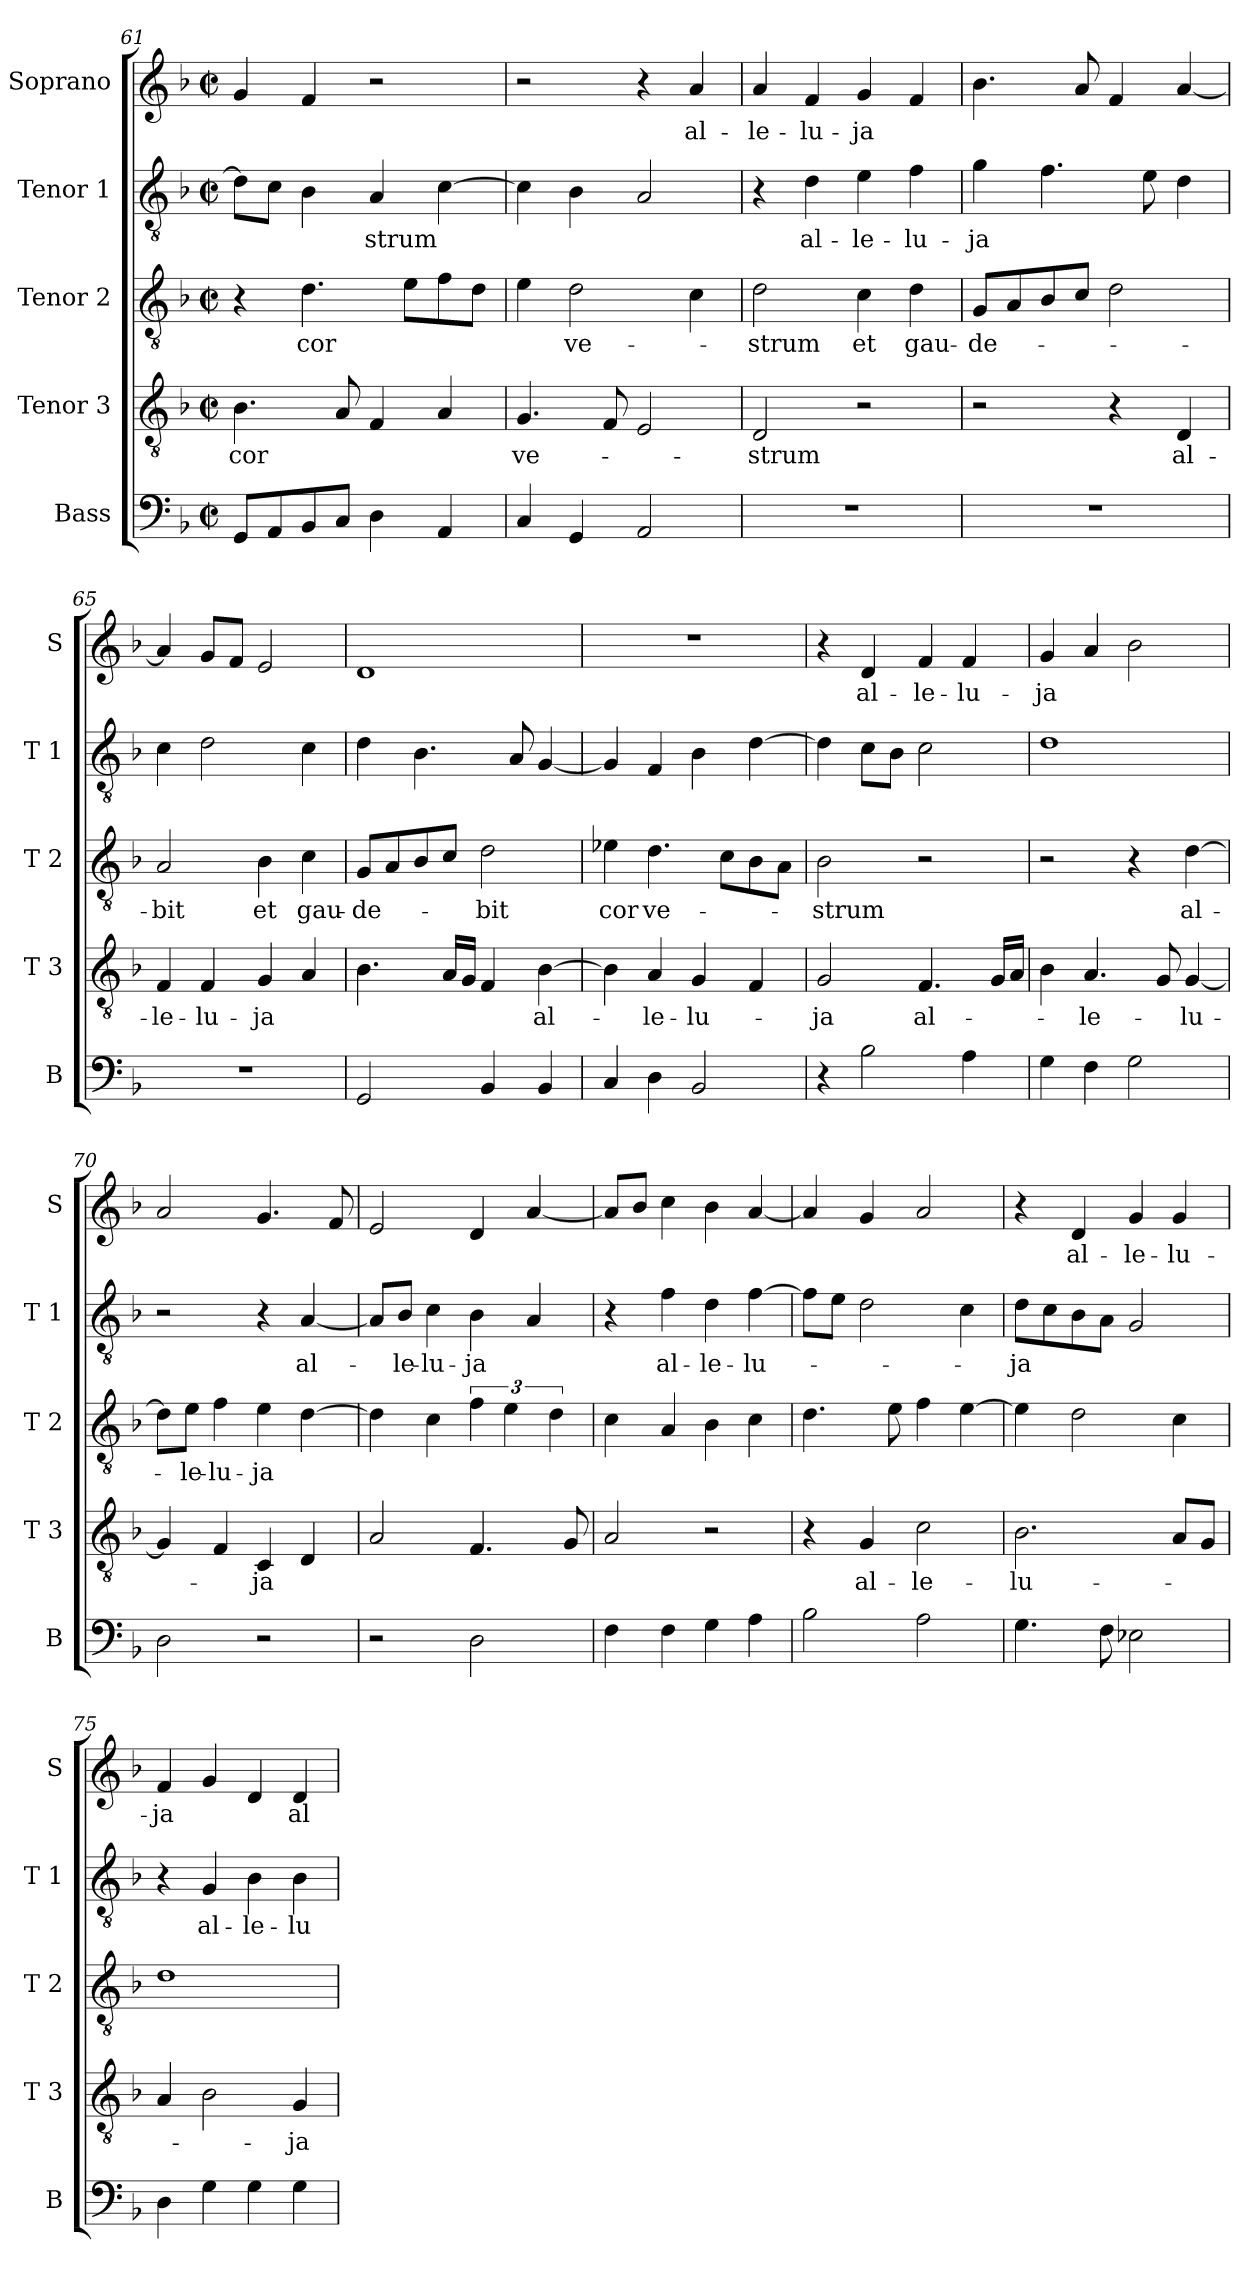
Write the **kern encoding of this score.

**kern	**kern	**text	**kern	**text	**kern	**text	**kern	**text
*part5	*part4	*part4	*part3	*part3	*part2	*part2	*part1	*part1
*staff5	*staff4	*staff4	*staff3	*staff3	*staff2	*staff2	*staff1	*staff1
*I"Bass	*I"Tenor 3	*	*I"Tenor 2	*	*I"Tenor 1	*	*I"Soprano	*
*I'B	*I'T 3	*	*I'T 2	*	*I'T 1	*	*I'S	*
*clefF4	*clefGv2	*	*clefGv2	*	*clefGv2	*	*clefG2	*
*k[b-]	*k[b-]	*	*k[b-]	*	*k[b-]	*	*k[b-]	*
*F:	*F:	*	*F:	*	*F:	*	*F:	*
*M2/2	*M2/2	*	*M2/2	*	*M2/2	*	*M2/2	*
*met(c|)	*met(c|)	*	*met(c|)	*	*met(c|)	*	*met(c|)	*
=61	=61	=61	=61	=61	=61	=61	=61	=61
!	!	!LO:LY:b	!	!	!	!	!	!
8GG/L	4.B-\	cor	4r	.	8d\L]	.	4g/	.
8AA/	.	.	.	.	8c\J	.	.	.
!	!	!	!	!LO:LY:b	!	!	!	!
8BB-/	.	.	4.d\	cor	4B-\	.	4f/	.
8C/J	8A/	.	.	.	.	.	.	.
!	!	!	!	!	!	!LO:LY:b	!	!
4D\	4F/	.	.	.	4A/	-strum	2r	.
.	.	.	8e\L	.	.	.	.	.
4AA/	4A/	.	8f\	.	[4c\	.	.	.
.	.	.	8d\J	.	.	.	.	.
=62	=62	=62	=62	=62	=62	=62	=62	=62
!	!	!LO:LY:b	!	!	!	!	!	!
4C/	4.G/	ve-	4e\	.	4c\]	.	2r	.
!	!	!	!	!LO:LY:b	!	!	!	!
4GG/	.	.	2d\	ve-	4B-\	.	.	.
.	8F/	.	.	.	.	.	.	.
2AA/	2E/	.	.	.	2A/	.	4r	.
!	!	!	!	!	!	!	!	!LO:LY:b
.	.	.	4c\	.	.	.	4a/	al-
=63	=63	=63	=63	=63	=63	=63	=63	=63
!	!	!LO:LY:b	!	!LO:LY:b	!	!	!	!LO:LY:b
1r	2D/	-strum	2d\	-strum	4r	.	4a/	-le-
!	!	!	!	!	!	!LO:LY:b	!	!LO:LY:b
.	.	.	.	.	4d\	al-	4f/	-lu-
!	!	!	!	!LO:LY:b	!	!LO:LY:b	!	!LO:LY:b
.	2r	.	4c\	et	4e\	-le-	4g/	-ja
!	!	!	!	!LO:LY:b	!	!LO:LY:b	!	!
.	.	.	4d\	gau-	4f\	-lu-	4f/	.
!!LO:LB:g=z
=64	=64	=64	=64	=64	=64	=64	=64	=64
!	!	!	!	!LO:LY:b	!	!LO:LY:b	!	!
1r	2r	.	8G/L	-de-	4g\	-ja	4.b-\	.
.	.	.	8A/	.	.	.	.	.
.	.	.	8B-/	.	4.f\	.	.	.
.	.	.	8c/J	.	.	.	8a/	.
.	4r	.	2d\	.	.	.	4f/	.
.	.	.	.	.	8e\	.	.	.
!	!	!LO:LY:b	!	!	!	!	!	!
.	4D/	al-	.	.	4d\	.	[4a/	.
=65	=65	=65	=65	=65	=65	=65	=65	=65
!	!	!LO:LY:b	!	!LO:LY:b	!	!	!	!
1r	4F/	-le-	2A/	-bit	4c\	.	4a/]	.
!	!	!LO:LY:b	!	!	!	!	!	!
.	4F/	-lu-	.	.	2d\	.	8g/L	.
.	.	.	.	.	.	.	8f/J	.
!	!	!LO:LY:b	!	!LO:LY:b	!	!	!	!
.	4G/	-ja	4B-\	et	.	.	2e/	.
!	!	!	!	!LO:LY:b	!	!	!	!
.	4A/	.	4c\	gau-	4c\	.	.	.
=66	=66	=66	=66	=66	=66	=66	=66	=66
!	!	!	!	!LO:LY:b	!	!	!	!
2GG/	4.B-\	.	8G/L	-de-	4d\	.	1d	.
.	.	.	8A/	.	.	.	.	.
.	.	.	8B-/	.	4.B-\	.	.	.
.	16A/LL	.	8c/J	.	.	.	.	.
.	16G/JJ	.	.	.	.	.	.	.
!	!	!	!	!LO:LY:b	!	!	!	!
4BB-/	4F/	.	2d\	-bit	.	.	.	.
.	.	.	.	.	8A/	.	.	.
!	!	!LO:LY:b	!	!	!	!	!	!
4BB-/	[4B-\	al-	.	.	[4G/	.	.	.
=67	=67	=67	=67	=67	=67	=67	=67	=67
!	!	!	!	!LO:LY:b	!	!	!	!
4C/	4B-\]	.	4e-X\	cor	4G/]	.	1r	.
!	!	!LO:LY:b	!	!LO:LY:b	!	!	!	!
4D\	4A/	-le-	4.d\	ve-	4F/	.	.	.
!	!	!LO:LY:b	!	!	!	!	!	!
2BB-/	4G/	-lu-	.	.	4B-\	.	.	.
.	.	.	8c\L	.	.	.	.	.
.	4F/	.	8B-\	.	[4d\	.	.	.
.	.	.	8A\J	.	.	.	.	.
=68	=68	=68	=68	=68	=68	=68	=68	=68
!	!	!LO:LY:b	!	!LO:LY:b	!	!	!	!
4r	2G/	-ja	2B-\	-strum	4d\]	.	4r	.
!	!	!	!	!	!	!	!	!LO:LY:b
2B-\	.	.	.	.	8c\L	.	4d/	al-
.	.	.	.	.	8B-\J	.	.	.
!	!	!LO:LY:b	!	!	!	!	!	!LO:LY:b
.	4.F/	al-	2r	.	2c\	.	4f/	-le-
!	!	!	!	!	!	!	!	!LO:LY:b
4A\	.	.	.	.	.	.	4f/	-lu-
.	16G/LL	.	.	.	.	.	.	.
.	16A/JJ	.	.	.	.	.	.	.
!!LO:LB:g=z
=69	=69	=69	=69	=69	=69	=69	=69	=69
!	!	!	!	!	!	!	!	!LO:LY:b
4G\	4B-\	.	2r	.	1d	.	4g/	-ja
!	!	!LO:LY:b	!	!	!	!	!	!
4F\	4.A/	-le-	.	.	.	.	4a/	.
2G\	.	.	4r	.	.	.	2b-\	.
.	8G/	.	.	.	.	.	.	.
!	!	!LO:LY:b	!	!LO:LY:b	!	!	!	!
.	[4G/	-lu-	[4d\	al-	.	.	.	.
=70	=70	=70	=70	=70	=70	=70	=70	=70
2D\	4G/]	.	8d\L]	.	2r	.	2a/	.
!	!	!	!	!LO:LY:b	!	!	!	!
.	.	.	8e\J	-le-	.	.	.	.
!	!	!	!	!LO:LY:b	!	!	!	!
.	4F/	.	4f\	-lu-	.	.	.	.
!	!	!LO:LY:b	!	!LO:LY:b	!	!	!	!
2r	4C/	-ja	4e\	-ja	4r	.	4.g/	.
!	!	!	!	!	!	!LO:LY:b	!	!
.	4D/	.	[4d\	.	[4A/	al-	.	.
.	.	.	.	.	.	.	8f/	.
=71	=71	=71	=71	=71	=71	=71	=71	=71
2r	2A/	.	4d\]	.	8A/L]	.	2e/	.
!	!	!	!	!	!	!LO:LY:b	!	!
.	.	.	.	.	8B-/J	-le-	.	.
!	!	!	!	!	!	!LO:LY:b	!	!
.	.	.	4c\	.	4c\	-lu-	.	.
!	!	!	!	!	!	!LO:LY:b	!	!
2D\	4.F/	.	6f\	.	4B-\	-ja	4d/	.
.	.	.	6e\	.	.	.	.	.
.	.	.	.	.	4A/	.	[4a/	.
.	.	.	6d\	.	.	.	.	.
.	8G/	.	.	.	.	.	.	.
=72	=72	=72	=72	=72	=72	=72	=72	=72
4F\	2A/	.	4c\	.	4r	.	8a/L]	.
.	.	.	.	.	.	.	8b-/J	.
!	!	!	!	!	!	!LO:LY:b	!	!
4F\	.	.	4A/	.	4f\	al-	4cc\	.
!	!	!	!	!	!	!LO:LY:b	!	!
4G\	2r	.	4B-\	.	4d\	-le-	4b-\	.
!	!	!	!	!	!	!LO:LY:b	!	!
4A\	.	.	4c\	.	[4f\	-lu-	[4a/	.
=73	=73	=73	=73	=73	=73	=73	=73	=73
2B-\	4r	.	4.d\	.	8f\L]	.	4a/]	.
.	.	.	.	.	8e\J	.	.	.
!	!	!LO:LY:b	!	!	!	!	!	!
.	4G/	al-	.	.	2d\	.	4g/	.
.	.	.	8e\	.	.	.	.	.
!	!	!LO:LY:b	!	!	!	!	!	!
2A\	2c\	-le-	4f\	.	.	.	2a/	.
.	.	.	[4e\	.	4c\	.	.	.
!!LO:PB:g=z
=74	=74	=74	=74	=74	=74	=74	=74	=74
!	!	!LO:LY:b	!	!	!	!LO:LY:b	!	!
4.G\	2.B-\	-lu-	4e\]	.	8d\L	-ja	4r	.
.	.	.	.	.	8c\	.	.	.
!	!	!	!	!	!	!	!	!LO:LY:b
.	.	.	2d\	.	8B-\	.	4d/	al-
8F\	.	.	.	.	8A\J	.	.	.
!	!	!	!	!	!	!	!	!LO:LY:b
2E-X\	.	.	.	.	2G/	.	4g/	-le-
!	!	!	!	!	!	!	!	!LO:LY:b
.	8A/L	.	4c\	.	.	.	4g/	-lu-
.	8G/J	.	.	.	.	.	.	.
=75	=75	=75	=75	=75	=75	=75	=75	=75
!	!	!	!	!	!	!	!	!LO:LY:b
4D\	4A/	.	1d	.	4r	.	4f/	-ja
!	!	!	!	!	!	!LO:LY:b	!	!
4G\	2B-\	.	.	.	4G/	al-	4g/	.
!	!	!	!	!	!	!LO:LY:b	!	!
4G\	.	.	.	.	4B-\	-le-	4d/	.
!	!	!LO:LY:b	!	!	!	!LO:LY:b	!	!LO:LY:b
4G\	4G/	-ja	.	.	4B-\	-lu-	4d/	al-
=	=	=	=	=	=	=	=	=
*-	*-	*-	*-	*-	*-	*-	*-	*-
